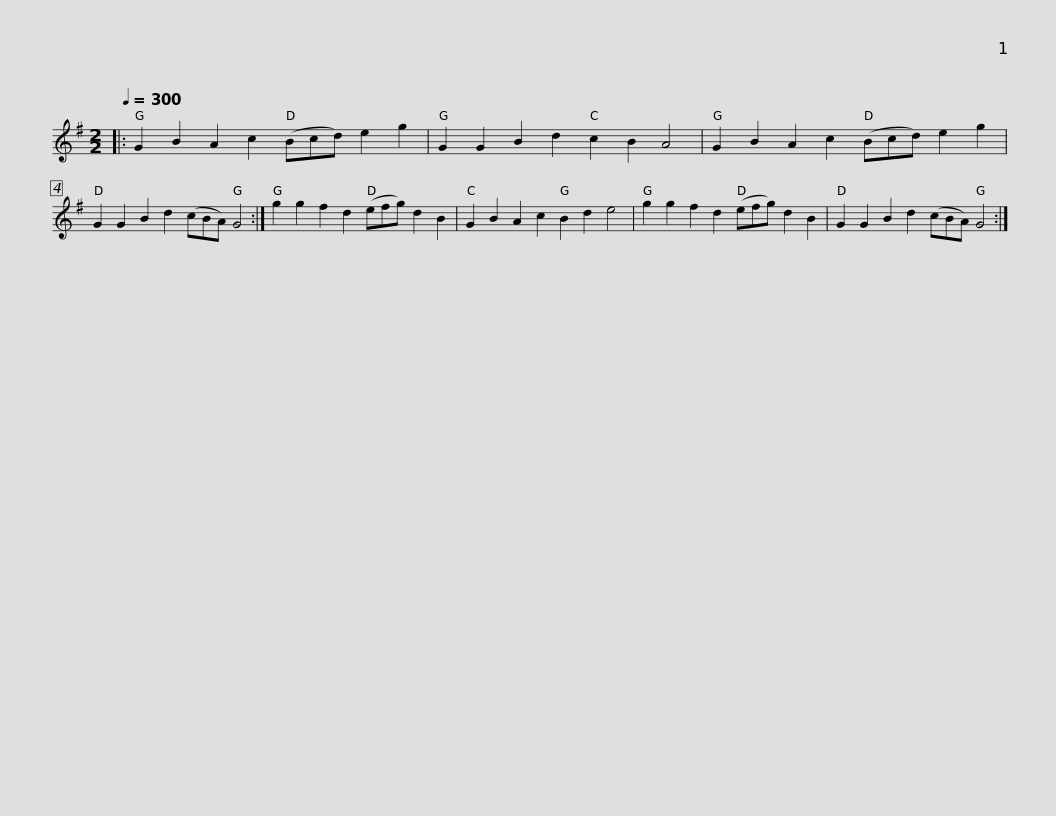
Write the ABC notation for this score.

X:1
L:1/8
Q:1/4=300
M:2/2
I:linebreak $
K:G
V:1 treble
V:1
|: G2 B2 A2 c2 (Bcd) e2 g2 | G2 G2 B2 d2 c2 B2 A4 | G2 B2 A2 c2 (Bcd) e2 g2 | G2 G2 B2 d2 (cBA) G4 :|$ g2 g2 f2 d2 (efg) d2 B2 | %5
 G2 B2 A2 c2 B2 d2 e4 | g2 g2 f2 d2 (efg) d2 B2 | G2 G2 B2 d2 (cBA) G4 :| %8
